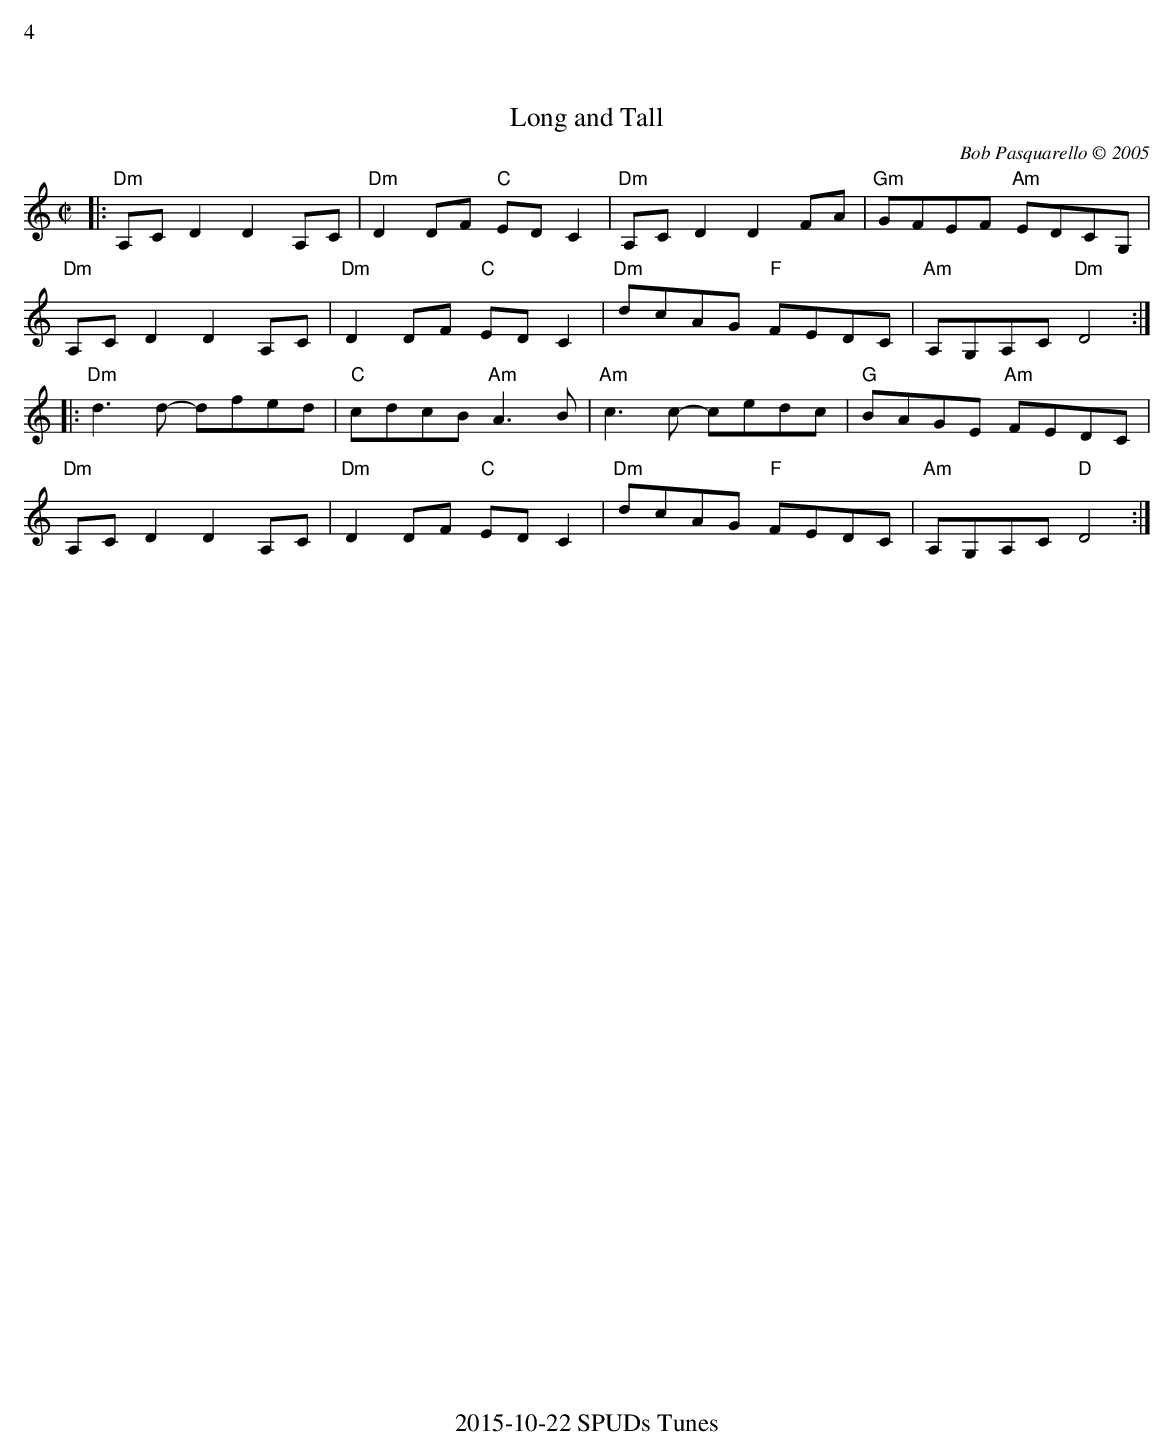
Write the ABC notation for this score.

X:1
%%text 4
T:Long and Tall
L:1/8
M:C|
C:Bob Pasquarello © 2005
K:DDor
|:"Dm" A,C D2D2 A,C|"Dm"D2 DF "C"ED C2|"Dm"A,C D2D2 FA|"Gm"GFEF "Am"EDCG,|
"Dm" A,C D2 D2 A,C|"Dm"D2 DF "C"EDC2|"Dm"dcAG "F"FEDC|"Am"A,G,A,C "Dm" D4:|
|:"Dm"d2>d2- dfed|"C"cdcB "Am"A2>B2|"Am"c2>c2- cedc|"G"BAGE "Am"FEDC|
"Dm" A,C D2D2 A,C|"Dm"D2 DF "C"ED C2|"Dm"dcAG "F"FEDC|"Am"A,G,A,C "D"D4:|
